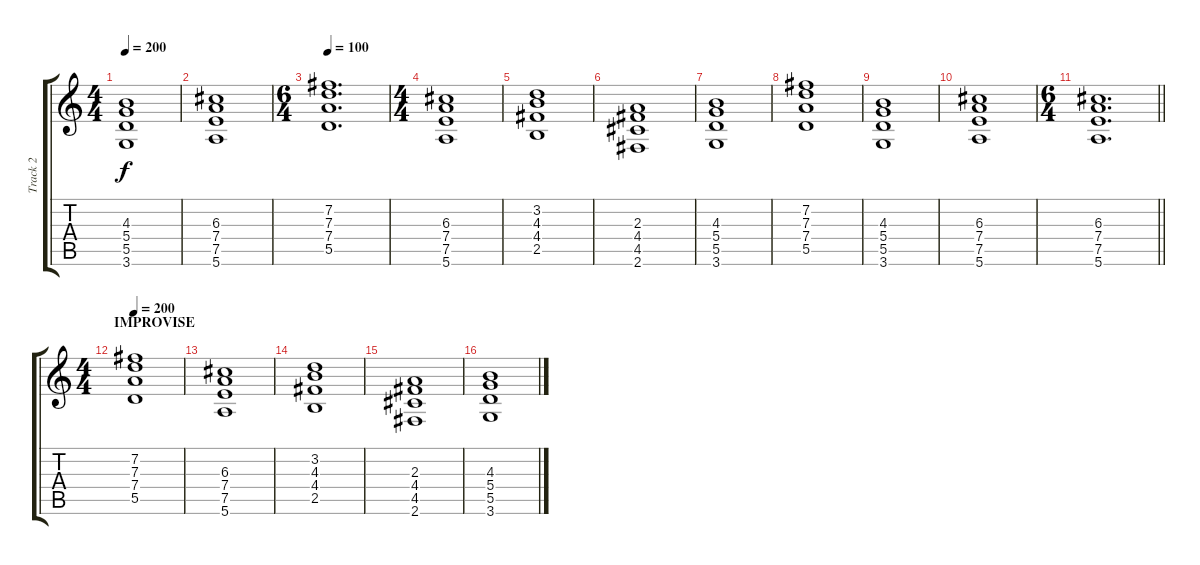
\track ("Track 2" "Track 2") {instrument electricguitarclean}
\staff {score tabs}
\tuning (E4 B3 G3 D3 A2 E2) {hide}
\ts (4 4)
\tempo 200
\clef g2
\ks c
(4.3 5.4 5.5 3.6).1{dy f} |
(6.3 7.4 7.5 5.6).1 |
\ts (6 4)
\tempo 100
(7.2 7.3 7.4 5.5).1{d} |
\ts (4 4)
(6.3 7.4 7.5 5.6).1 |
(3.2 4.3 4.4 2.5).1 |
(2.3 4.4 4.5 2.6).1 |
(4.3 5.4 5.5 3.6).1 |
(7.2 7.3 7.4 5.5).1 |
(4.3 5.4 5.5 3.6).1 |
(6.3 7.4 7.5 5.6).1 |
\ts (6 4)
\barLineRight lightlight
(6.3 7.4 7.5 5.6).1{d} |
\ts (4 4)
\section ("" "IMPROVISE")
\tempo 200
(7.2 7.3 7.4 5.5).1 |
(6.3 7.4 7.5 5.6).1 |
(3.2 4.3 4.4 2.5).1 |
(2.3 4.4 4.5 2.6).1 |
(4.3 5.4 5.5 3.6).1
